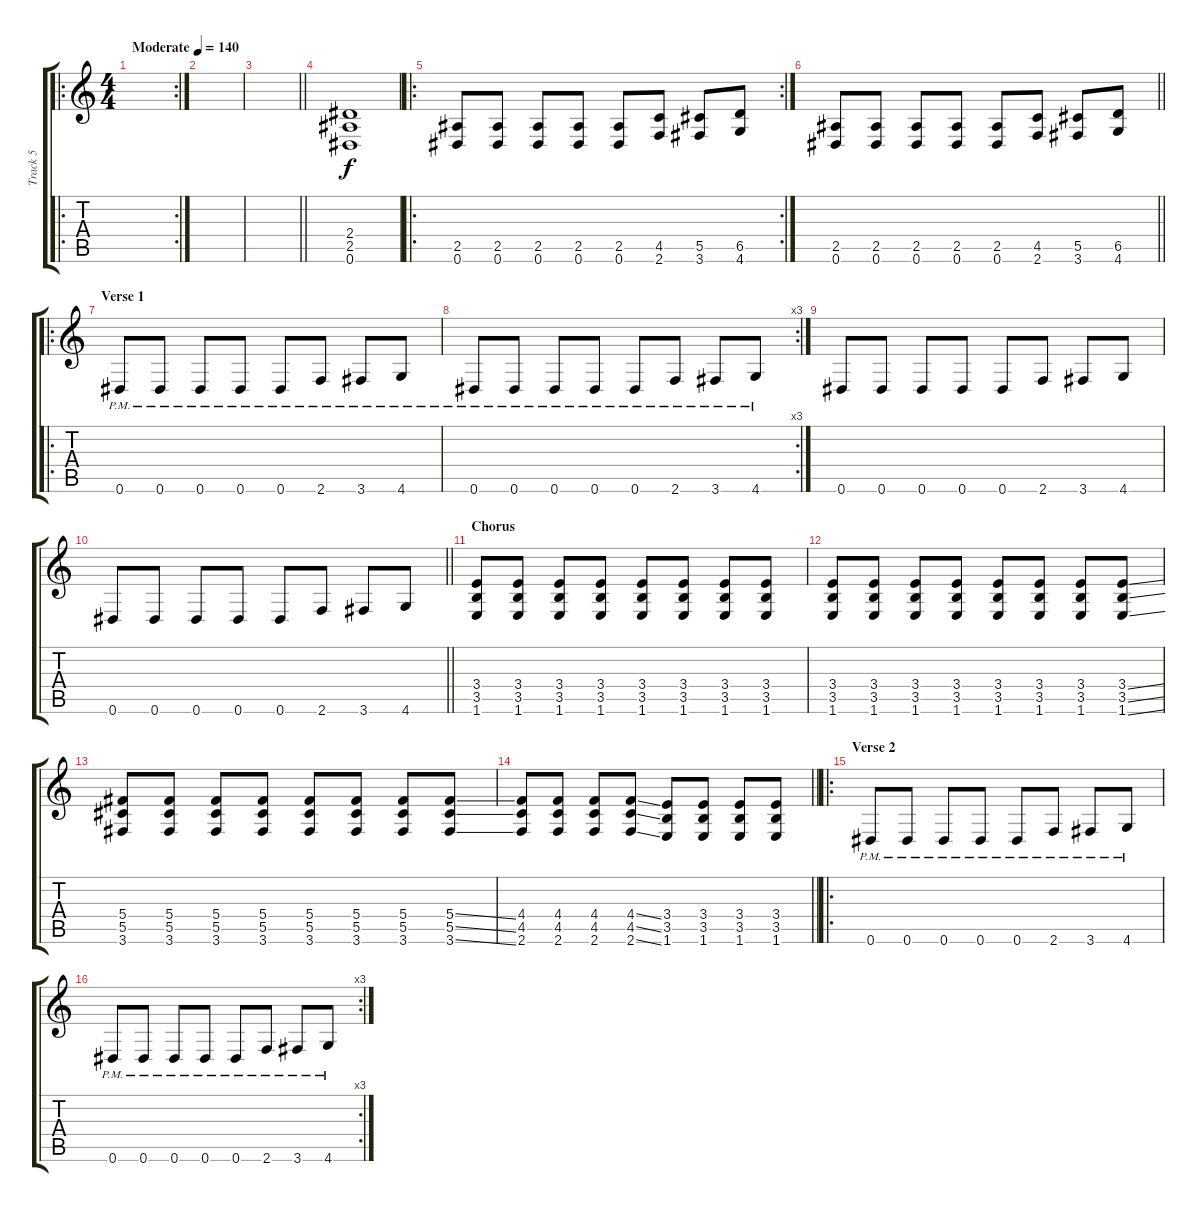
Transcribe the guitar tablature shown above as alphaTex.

\track ("Track 5" "Track 5") {instrument overdrivenguitar}
\staff {score tabs}
\tuning (Eb4 Bb3 Gb3 Db3 Ab2 Eb2) {hide}
\ro
\rc 2
\ts (4 4)
\tempo (140 "Moderate")
\clef g2
\ks c
|
|
\barLineRight lightlight
|
\section ("" "")
(2.4 2.5 0.6).1 |
\ro
\rc 2
(2.5 0.6).8 (2.5 0.6).8 (2.5 0.6).8 (2.5 0.6).8 (2.5 0.6).8 (4.5 2.6).8 (5.5 3.6).8 (6.5 4.6).8 |
\barLineRight lightlight
(2.5 0.6).8 (2.5 0.6).8 (2.5 0.6).8 (2.5 0.6).8 (2.5 0.6).8 (4.5 2.6).8 (5.5 3.6).8 (6.5 4.6).8 |
\ro
\section ("" "Verse 1")
0.6{pm}.8 0.6{pm}.8 0.6{pm}.8 0.6{pm}.8 0.6{pm}.8 2.6{pm}.8 3.6{pm}.8 4.6{pm}.8 |
\rc 3
0.6{pm}.8 0.6{pm}.8 0.6{pm}.8 0.6{pm}.8 0.6{pm}.8 2.6{pm}.8 3.6{pm}.8 4.6{pm}.8 |
0.6.8 0.6.8 0.6.8 0.6.8 0.6.8 2.6.8 3.6.8 4.6.8 |
\barLineRight lightlight
0.6.8 0.6.8 0.6.8 0.6.8 0.6.8 2.6.8 3.6.8 4.6.8 |
\section ("" "Chorus ")
(3.4 3.5 1.6).8 (3.4 3.5 1.6).8 (3.4 3.5 1.6).8 (3.4 3.5 1.6).8 (3.4 3.5 1.6).8 (3.4 3.5 1.6).8 (3.4 3.5 1.6).8 (3.4 3.5 1.6).8 |
(3.4 3.5 1.6).8 (3.4 3.5 1.6).8 (3.4 3.5 1.6).8 (3.4 3.5 1.6).8 (3.4 3.5 1.6).8 (3.4 3.5 1.6).8 (3.4 3.5 1.6).8 (3.4{ss} 3.5{ss} 1.6{ss}).8 |
(5.4 5.5 3.6).8 (5.4 5.5 3.6).8 (5.4 5.5 3.6).8 (5.4 5.5 3.6).8 (5.4 5.5 3.6).8 (5.4 5.5 3.6).8 (5.4 5.5 3.6).8 (5.4{ss} 5.5{ss} 3.6{ss}).8 |
\barLineRight lightlight
(4.4 4.5 2.6).8 (4.4 4.5 2.6).8 (4.4 4.5 2.6).8 (4.4{ss} 4.5{ss} 2.6{ss}).8 (3.4 3.5 1.6).8 (3.4 3.5 1.6).8 (3.4 3.5 1.6).8 (3.4 3.5 1.6).8 |
\ro
\section ("" "Verse 2")
0.6{pm}.8 0.6{pm}.8 0.6{pm}.8 0.6{pm}.8 0.6{pm}.8 2.6{pm}.8 3.6{pm}.8 4.6{pm}.8 |
\rc 3
0.6{pm}.8 0.6{pm}.8 0.6{pm}.8 0.6{pm}.8 0.6{pm}.8 2.6{pm}.8 3.6{pm}.8 4.6{pm}.8
